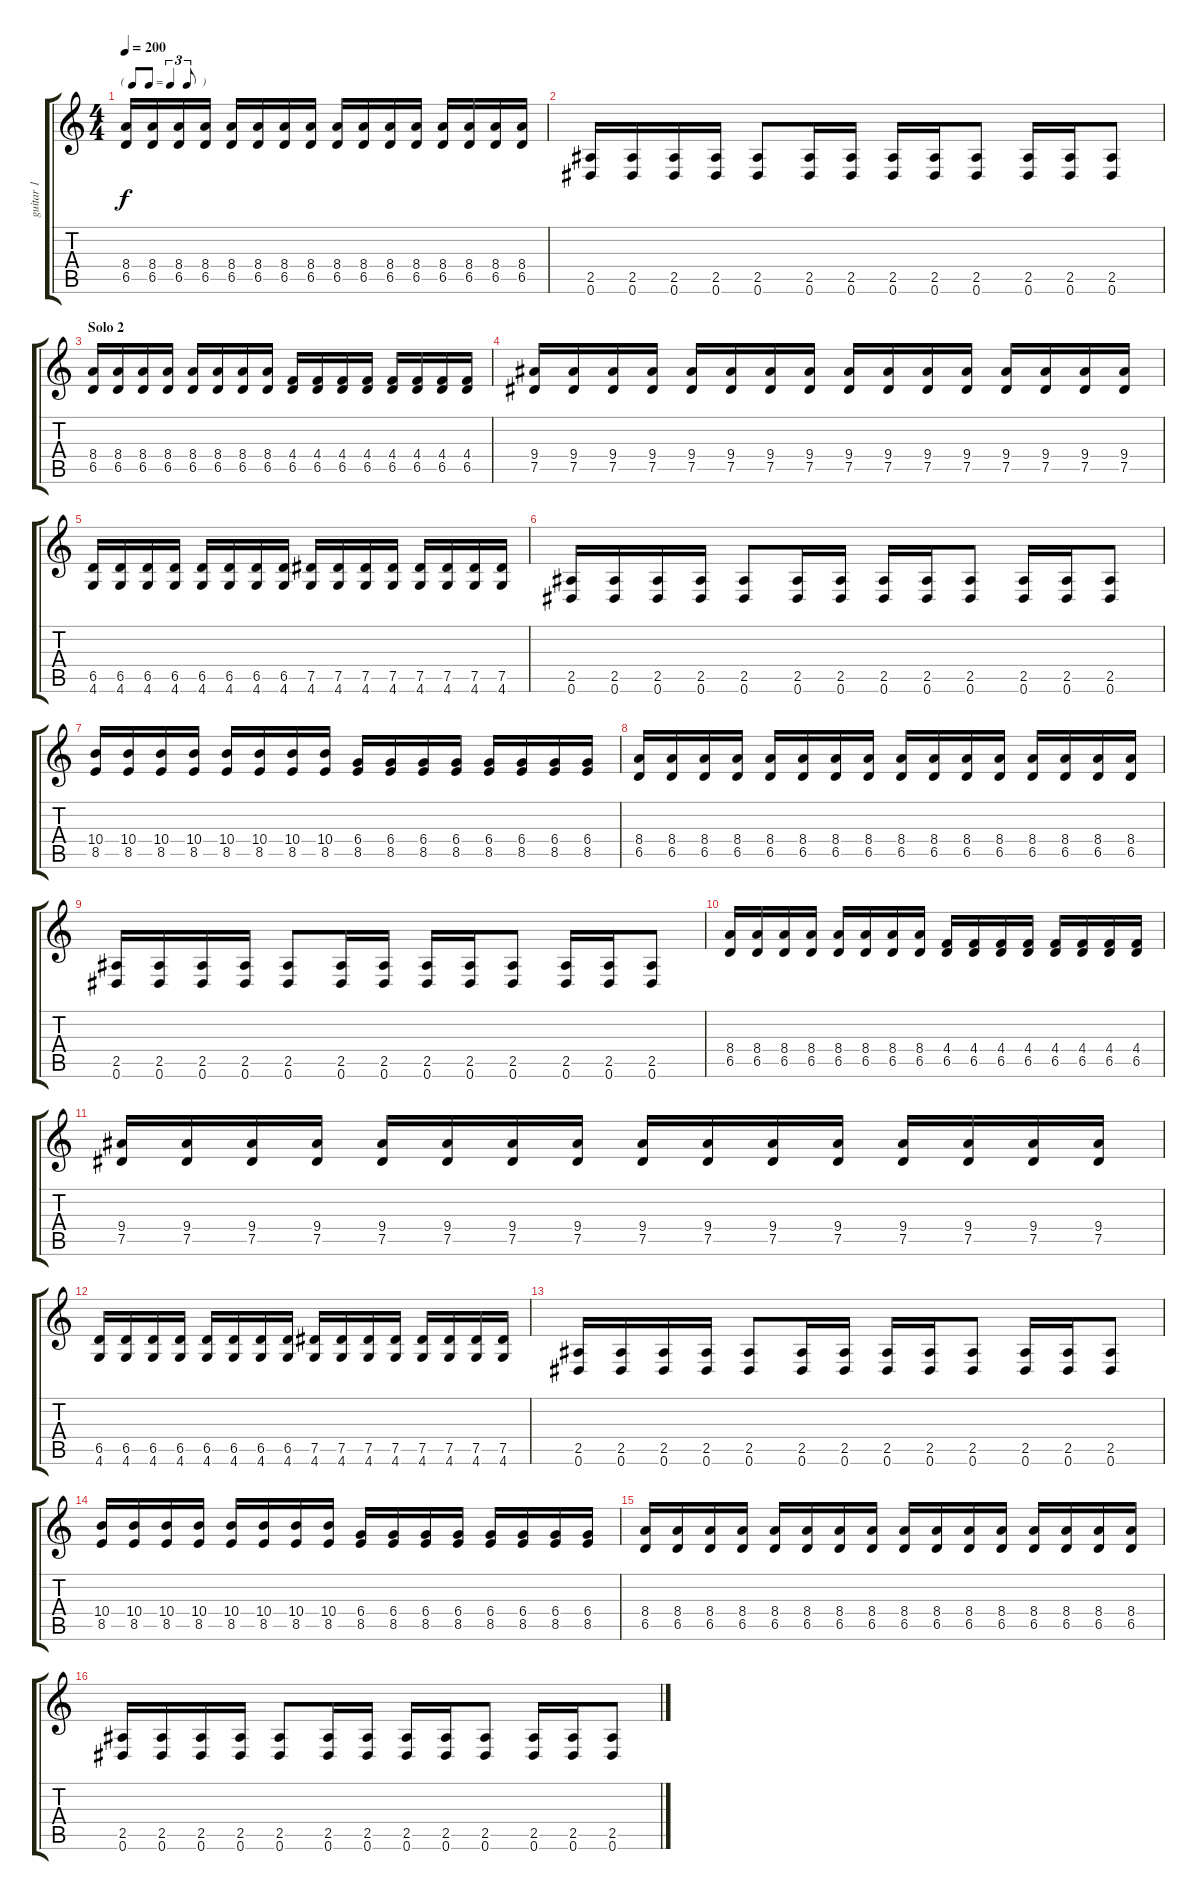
\track ("guitar 1" "guitar 1") {instrument distortionguitar}
\staff {score tabs}
\tuning (Eb4 Bb3 Gb3 Db3 Ab2 Eb2) {hide}
\ts (4 4)
\tf triplet8th
\tempo 200
\clef g2
\ks c
(8.4 6.5).16{dy f} (8.4 6.5).16 (8.4 6.5).16 (8.4 6.5).16 (8.4 6.5).16 (8.4 6.5).16 (8.4 6.5).16 (8.4 6.5).16 (8.4 6.5).16 (8.4 6.5).16 (8.4 6.5).16 (8.4 6.5).16 (8.4 6.5).16 (8.4 6.5).16 (8.4 6.5).16 (8.4 6.5).16 |
(2.5 0.6).16 (2.5 0.6).16 (2.5 0.6).16 (2.5 0.6).16 (2.5 0.6).8 (2.5 0.6).16 (2.5 0.6).16 (2.5 0.6).16 (2.5 0.6).16 (2.5 0.6).8 (2.5 0.6).16 (2.5 0.6).16 (2.5 0.6).8 |
\section ("" "Solo 2")
(8.4 6.5).16 (8.4 6.5).16 (8.4 6.5).16 (8.4 6.5).16 (8.4 6.5).16 (8.4 6.5).16 (8.4 6.5).16 (8.4 6.5).16 (4.4 6.5).16 (4.4 6.5).16 (4.4 6.5).16 (4.4 6.5).16 (4.4 6.5).16 (4.4 6.5).16 (4.4 6.5).16 (4.4 6.5).16 |
(9.4 7.5).16 (9.4 7.5).16 (9.4 7.5).16 (9.4 7.5).16 (9.4 7.5).16 (9.4 7.5).16 (9.4 7.5).16 (9.4 7.5).16 (9.4 7.5).16 (9.4 7.5).16 (9.4 7.5).16 (9.4 7.5).16 (9.4 7.5).16 (9.4 7.5).16 (9.4 7.5).16 (9.4 7.5).16 |
(6.5 4.6).16 (6.5 4.6).16 (6.5 4.6).16 (6.5 4.6).16 (6.5 4.6).16 (6.5 4.6).16 (6.5 4.6).16 (6.5 4.6).16 (7.5 4.6).16 (7.5 4.6).16 (7.5 4.6).16 (7.5 4.6).16 (7.5 4.6).16 (7.5 4.6).16 (7.5 4.6).16 (7.5 4.6).16 |
(2.5 0.6).16 (2.5 0.6).16 (2.5 0.6).16 (2.5 0.6).16 (2.5 0.6).8 (2.5 0.6).16 (2.5 0.6).16 (2.5 0.6).16 (2.5 0.6).16 (2.5 0.6).8 (2.5 0.6).16 (2.5 0.6).16 (2.5 0.6).8 |
(10.4 8.5).16 (10.4 8.5).16 (10.4 8.5).16 (10.4 8.5).16 (10.4 8.5).16 (10.4 8.5).16 (10.4 8.5).16 (10.4 8.5).16 (6.4 8.5).16 (6.4 8.5).16 (6.4 8.5).16 (6.4 8.5).16 (6.4 8.5).16 (6.4 8.5).16 (6.4 8.5).16 (6.4 8.5).16 |
(8.4 6.5).16 (8.4 6.5).16 (8.4 6.5).16 (8.4 6.5).16 (8.4 6.5).16 (8.4 6.5).16 (8.4 6.5).16 (8.4 6.5).16 (8.4 6.5).16 (8.4 6.5).16 (8.4 6.5).16 (8.4 6.5).16 (8.4 6.5).16 (8.4 6.5).16 (8.4 6.5).16 (8.4 6.5).16 |
(2.5 0.6).16 (2.5 0.6).16 (2.5 0.6).16 (2.5 0.6).16 (2.5 0.6).8 (2.5 0.6).16 (2.5 0.6).16 (2.5 0.6).16 (2.5 0.6).16 (2.5 0.6).8 (2.5 0.6).16 (2.5 0.6).16 (2.5 0.6).8 |
(8.4 6.5).16 (8.4 6.5).16 (8.4 6.5).16 (8.4 6.5).16 (8.4 6.5).16 (8.4 6.5).16 (8.4 6.5).16 (8.4 6.5).16 (4.4 6.5).16 (4.4 6.5).16 (4.4 6.5).16 (4.4 6.5).16 (4.4 6.5).16 (4.4 6.5).16 (4.4 6.5).16 (4.4 6.5).16 |
(9.4 7.5).16 (9.4 7.5).16 (9.4 7.5).16 (9.4 7.5).16 (9.4 7.5).16 (9.4 7.5).16 (9.4 7.5).16 (9.4 7.5).16 (9.4 7.5).16 (9.4 7.5).16 (9.4 7.5).16 (9.4 7.5).16 (9.4 7.5).16 (9.4 7.5).16 (9.4 7.5).16 (9.4 7.5).16 |
(6.5 4.6).16 (6.5 4.6).16 (6.5 4.6).16 (6.5 4.6).16 (6.5 4.6).16 (6.5 4.6).16 (6.5 4.6).16 (6.5 4.6).16 (7.5 4.6).16 (7.5 4.6).16 (7.5 4.6).16 (7.5 4.6).16 (7.5 4.6).16 (7.5 4.6).16 (7.5 4.6).16 (7.5 4.6).16 |
(2.5 0.6).16 (2.5 0.6).16 (2.5 0.6).16 (2.5 0.6).16 (2.5 0.6).8 (2.5 0.6).16 (2.5 0.6).16 (2.5 0.6).16 (2.5 0.6).16 (2.5 0.6).8 (2.5 0.6).16 (2.5 0.6).16 (2.5 0.6).8 |
(10.4 8.5).16 (10.4 8.5).16 (10.4 8.5).16 (10.4 8.5).16 (10.4 8.5).16 (10.4 8.5).16 (10.4 8.5).16 (10.4 8.5).16 (6.4 8.5).16 (6.4 8.5).16 (6.4 8.5).16 (6.4 8.5).16 (6.4 8.5).16 (6.4 8.5).16 (6.4 8.5).16 (6.4 8.5).16 |
(8.4 6.5).16 (8.4 6.5).16 (8.4 6.5).16 (8.4 6.5).16 (8.4 6.5).16 (8.4 6.5).16 (8.4 6.5).16 (8.4 6.5).16 (8.4 6.5).16 (8.4 6.5).16 (8.4 6.5).16 (8.4 6.5).16 (8.4 6.5).16 (8.4 6.5).16 (8.4 6.5).16 (8.4 6.5).16 |
(2.5 0.6).16 (2.5 0.6).16 (2.5 0.6).16 (2.5 0.6).16 (2.5 0.6).8 (2.5 0.6).16 (2.5 0.6).16 (2.5 0.6).16 (2.5 0.6).16 (2.5 0.6).8 (2.5 0.6).16 (2.5 0.6).16 (2.5 0.6).8
